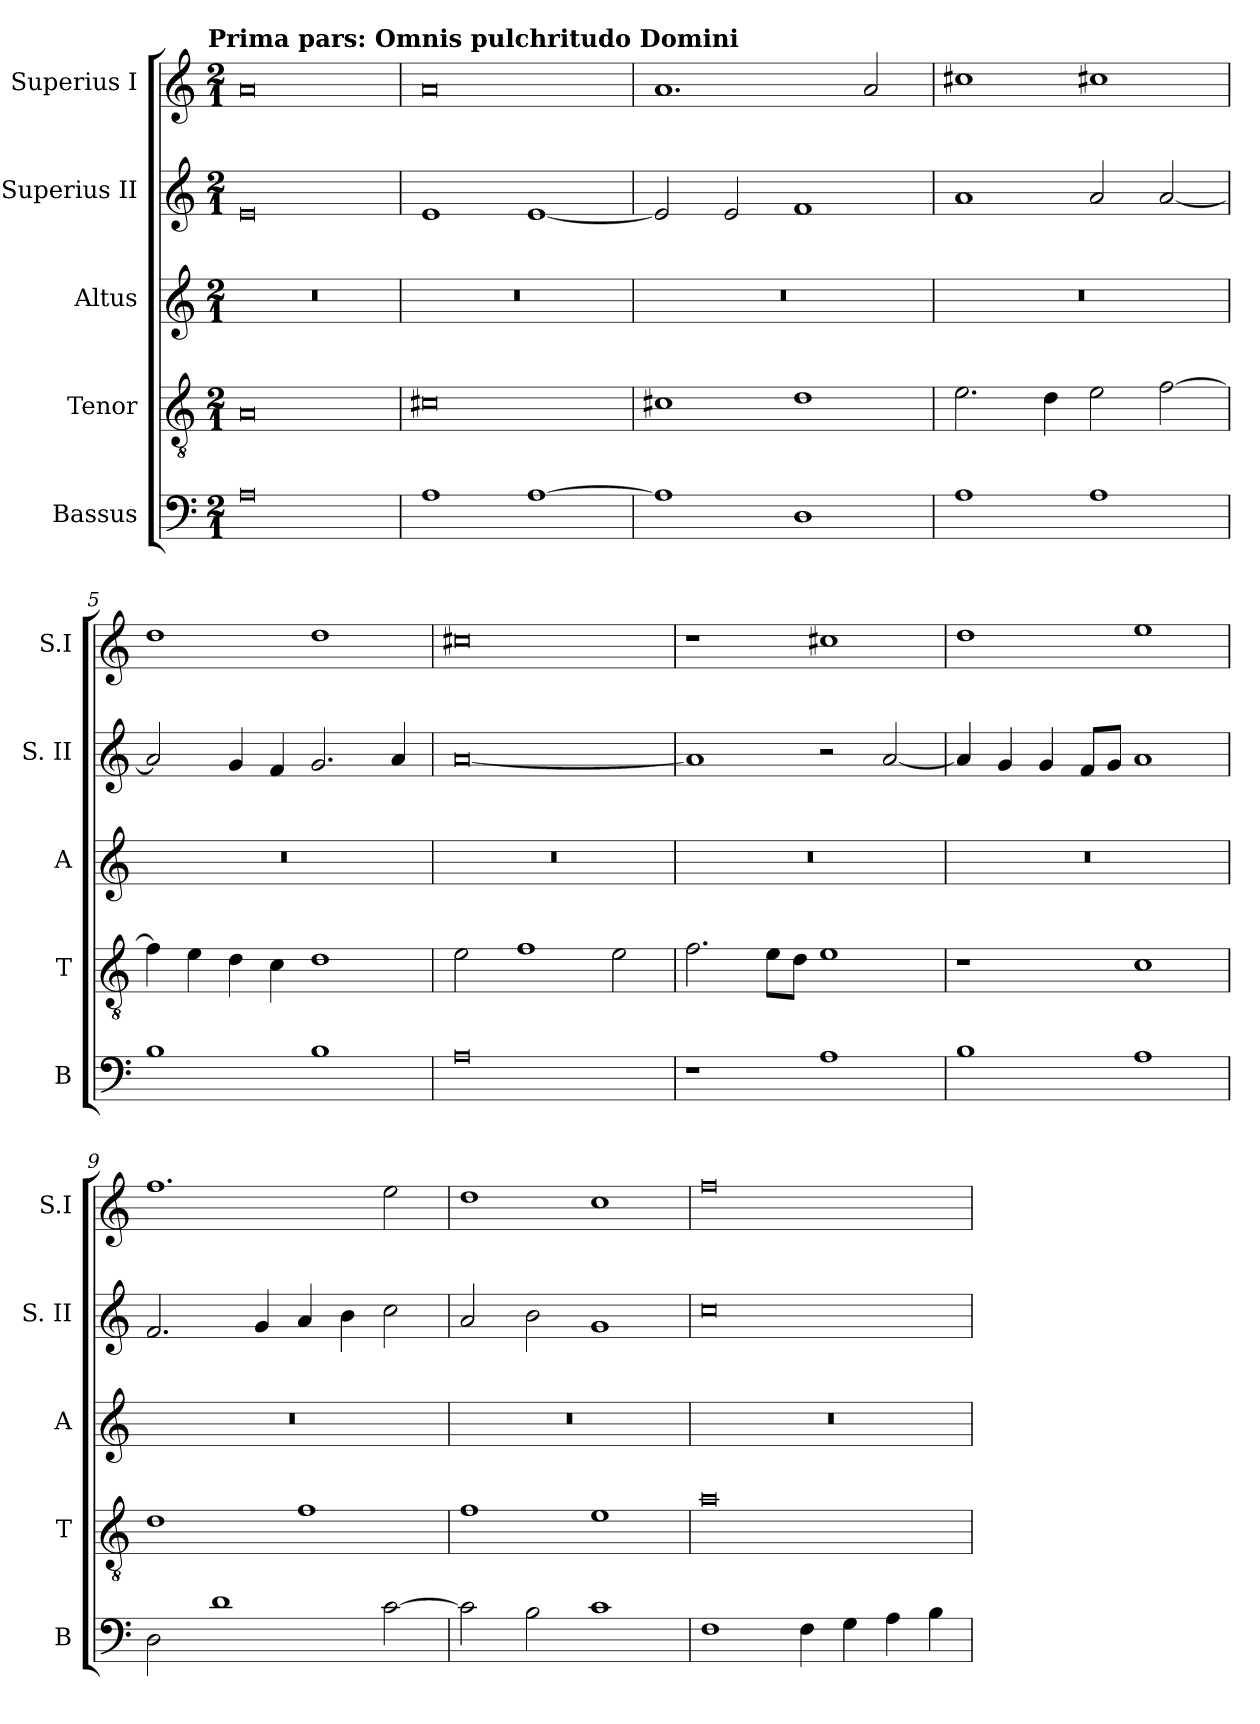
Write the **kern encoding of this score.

**kern	**kern	**kern	**kern	**kern
*part5	*part4	*part3	*part2	*part1
*staff5	*staff4	*staff3	*staff2	*staff1
*I"Bassus	*I"Tenor	*I"Altus	*I"Superius II	*I"Superius I
*I'B	*I'T	*I'A	*I'S. II	*I'S.I
*clefF4	*clefGv2	*clefG2	*clefG2	*clefG2
*k[]	*k[]	*k[]	*k[]	*k[]
*C:	*C:	*C:	*C:	*C:
!!LO:TX:omd:t=Prima pars&colon; Omnis pulchritudo Domini
*M2/1	*M2/1	*M2/1	*M2/1	*M2/1
=1	=1	=1	=1	=1
0A	0A	0r	0e	0a
=2	=2	=2	=2	=2
1A	0c#X	0r	1e	0a
[1A	.	.	[1e	.
=3	=3	=3	=3	=3
1A]	1c#X	0r	2e]	1.a
.	.	.	2e	.
1D	1d	.	1f	.
.	.	.	.	2a
=4	=4	=4	=4	=4
1A	2.e	0r	1a	1cc#X
.	4d	.	.	.
1A	2e	.	2a	1cc#X
.	[2f	.	[2a	.
=5	=5	=5	=5	=5
1B	4f]	0r	2a]	1dd
.	4e	.	.	.
.	4d	.	4g	.
.	4c	.	4f	.
1B	1d	.	2.g	1dd
.	.	.	4a	.
=6	=6	=6	=6	=6
0A	2e	0r	[0a	0cc#X
.	1f	.	.	.
.	2e	.	.	.
=7	=7	=7	=7	=7
1r	2.f	0r	1a]	1r
.	8eL	.	.	.
.	8dJ	.	.	.
1A	1e	.	2r	1cc#X
.	.	.	[2a	.
=8	=8	=8	=8	=8
1B	1r	0r	4a]	1dd
.	.	.	4g	.
.	.	.	4g	.
.	.	.	8fL	.
.	.	.	8gJ	.
1A	1c	.	1a	1ee
=9	=9	=9	=9	=9
2D	1d	0r	2.f	1.ff
1d	.	.	.	.
.	.	.	4g	.
.	1f	.	4a	.
.	.	.	4b	.
[2c	.	.	2cc	2ee
=10	=10	=10	=10	=10
2c]	1f	0r	2a	1dd
2B	.	.	2b	.
1c	1e	.	1g	1cc
=11	=11	=11	=11	=11
1F	0a	0r	0cc	0ff
4F	.	.	.	.
4G	.	.	.	.
4A	.	.	.	.
4B	.	.	.	.
=	=	=	=	=
*-	*-	*-	*-	*-
